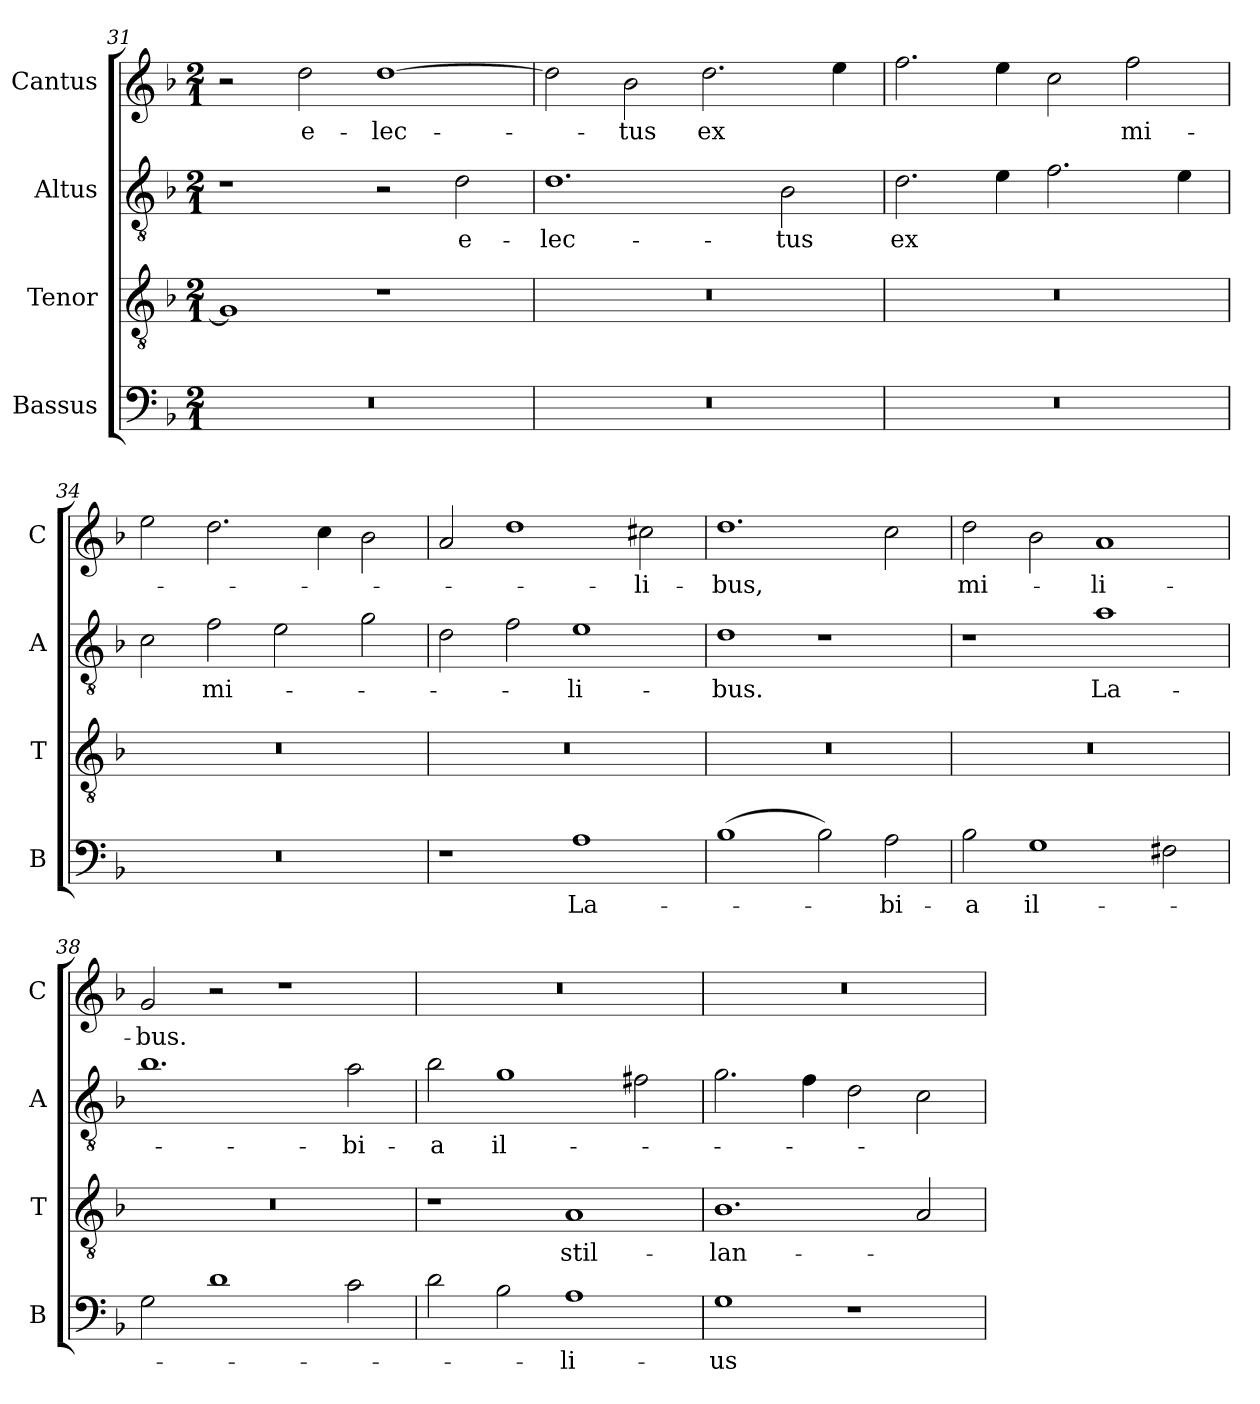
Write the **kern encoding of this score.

**kern	**text	**kern	**text	**kern	**text	**kern	**text
*part4	*part4	*part3	*part3	*part2	*part2	*part1	*part1
*staff4	*staff4	*staff3	*staff3	*staff2	*staff2	*staff1	*staff1
*I"Bassus	*	*I"Tenor	*	*I"Altus	*	*I"Cantus	*
*I'B	*	*I'T	*	*I'A	*	*I'C	*
*clefF4	*	*clefGv2	*	*clefGv2	*	*clefG2	*
*k[b-]	*	*k[b-]	*	*k[b-]	*	*k[b-]	*
*M2/1	*	*M2/1	*	*M2/1	*	*M2/1	*
=31	=31	=31	=31	=31	=31	=31	=31
0r	.	1G]	.	1r	.	2r	.
.	.	.	.	.	.	2dd	e-
.	.	1r	.	2r	.	[1dd	-lec-
.	.	.	.	2d	e-	.	.
!!LO:LB:g=z
=32	=32	=32	=32	=32	=32	=32	=32
0r	.	0r	.	1.d	-lec-	2dd]	.
.	.	.	.	.	.	2b-	-tus
.	.	.	.	.	.	2.dd	ex
.	.	.	.	2B-	-tus	.	.
.	.	.	.	.	.	4ee	.
=33	=33	=33	=33	=33	=33	=33	=33
0r	.	0r	.	2.d	ex	2.ff	.
.	.	.	.	4e	.	4ee	.
.	.	.	.	2.f	.	2cc	.
.	.	.	.	.	.	2ff	mi-
.	.	.	.	4e	.	.	.
=34	=34	=34	=34	=34	=34	=34	=34
0r	.	0r	.	2c	.	2ee	.
.	.	.	.	2f	mi-	2.dd	.
.	.	.	.	2e	.	.	.
.	.	.	.	.	.	4cc	.
.	.	.	.	2g	.	2b-	.
=35	=35	=35	=35	=35	=35	=35	=35
1r	.	0r	.	2d	.	2a	.
.	.	.	.	2f	.	1dd	.
1A	La-	.	.	1e	-li-	.	.
.	.	.	.	.	.	2cc#X	-li-
!!LO:LB:g=z
=36	=36	=36	=36	=36	=36	=36	=36
(1B-	.	0r	.	1d	-bus.	1.dd	-bus,
2B-)	.	.	.	1r	.	.	.
2A	-bi-	.	.	.	.	2cc	.
=37	=37	=37	=37	=37	=37	=37	=37
!	!	!	!	!	!	!	!LO:LY:i
2B-	-a	0r	.	1r	.	2dd	mi-
1G	il-	.	.	.	.	2b-	.
!	!	!	!	!	!	!	!LO:LY:i
.	.	.	.	1a	La-	1a	-li-
2F#X	.	.	.	.	.	.	.
=38	=38	=38	=38	=38	=38	=38	=38
!	!	!	!	!	!	!	!LO:LY:i
2G	.	0r	.	1.b-	.	2g	-bus.
1d	.	.	.	.	.	2r	.
.	.	.	.	.	.	1r	.
2c	.	.	.	2a	-bi-	.	.
=39	=39	=39	=39	=39	=39	=39	=39
2d	.	1r	.	2b-	-a	0r	.
2B-	.	.	.	1g	il-	.	.
1A	-li-	1A	stil-	.	.	.	.
.	.	.	.	2f#X	.	.	.
!!LO:LB:g=z
=40	=40	=40	=40	=40	=40	=40	=40
1G	-us	1.B-	-lan-	2.g	.	0r	.
.	.	.	.	4f	.	.	.
1r	.	.	.	2d	.	.	.
.	.	2A	.	2c	.	.	.
=	=	=	=	=	=	=	=
*-	*-	*-	*-	*-	*-	*-	*-
